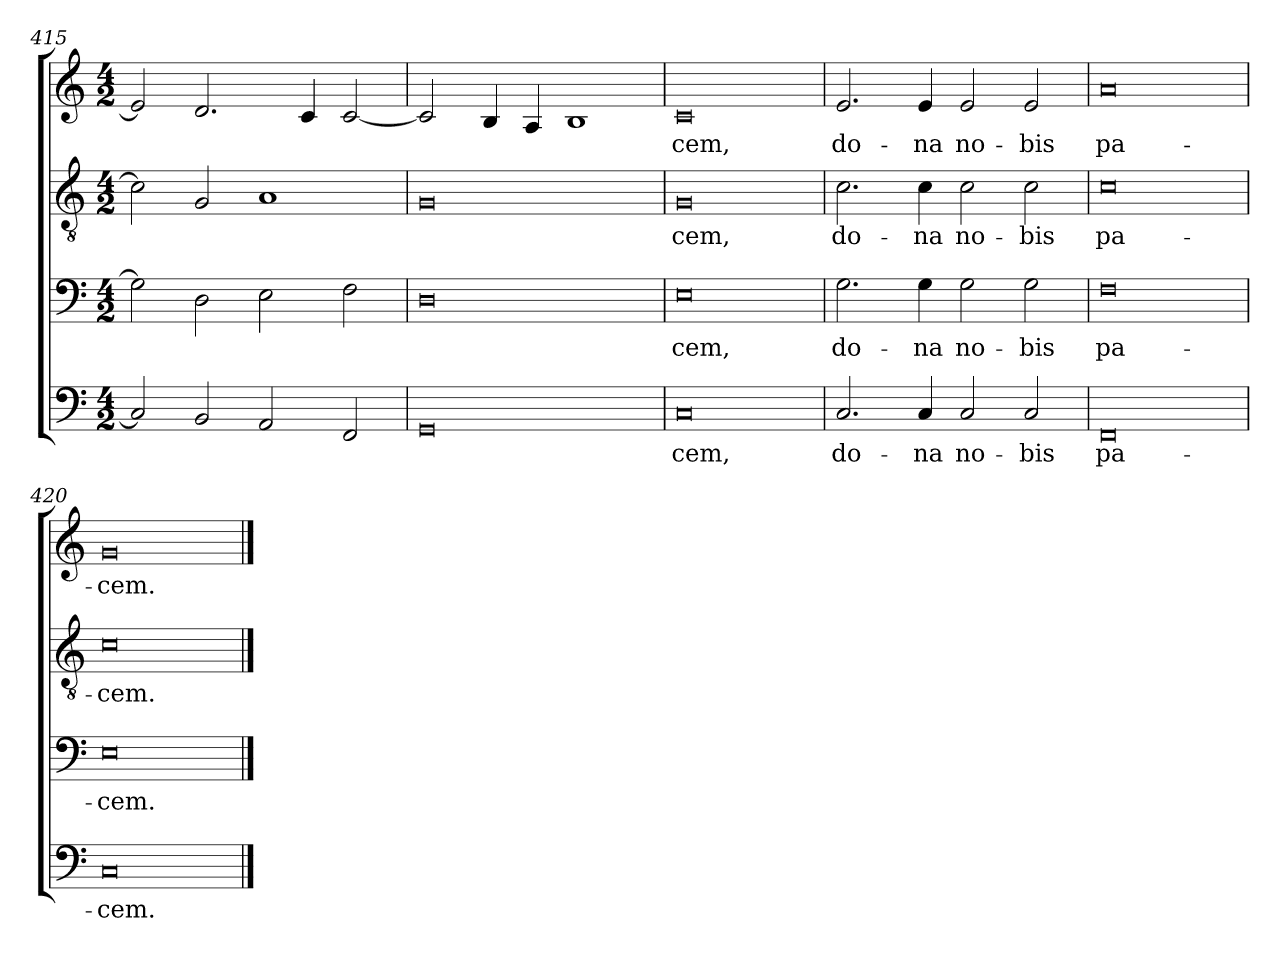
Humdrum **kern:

**kern	**text	**kern	**text	**kern	**text	**kern	**text
*part4	*part4	*part3	*part3	*part2	*part2	*part1	*part1
*staff4	*staff4	*staff3	*staff3	*staff2	*staff2	*staff1	*staff1
*clefF4	*	*clefF4	*	*clefGv2	*	*clefG2	*
*k[]	*	*k[]	*	*k[]	*	*k[]	*
*C:	*	*C:	*	*C:	*	*C:	*
*M4/2	*	*M4/2	*	*M4/2	*	*M4/2	*
=415	=415	=415	=415	=415	=415	=415	=415
2C/]	.	2G\]	.	2c\]	.	2e/]	.
2BB/	.	2D\	.	2G/	.	2.d/	.
2AA/	.	2E\	.	1A	.	.	.
.	.	.	.	.	.	4c/	.
2FF/	.	2F\	.	.	.	[2c/	.
=416	=416	=416	=416	=416	=416	=416	=416
0GG	.	0D	.	0G	.	2c/]	.
.	.	.	.	.	.	4B/	.
.	.	.	.	.	.	4A/	.
.	.	.	.	.	.	1B	.
=417	=417	=417	=417	=417	=417	=417	=417
!	!LO:LY:b	!	!LO:LY:b	!	!LO:LY:b	!	!LO:LY:b
0C	-cem,	0E	-cem,	0G	-cem,	0c	-cem,
!!LO:LB:g=z
=418	=418	=418	=418	=418	=418	=418	=418
!	!LO:LY:b	!	!LO:LY:b	!	!LO:LY:b	!	!LO:LY:b
2.C/	do-	2.G\	do-	2.c\	do-	2.e/	do-
!	!LO:LY:b	!	!LO:LY:b	!	!LO:LY:b	!	!LO:LY:b
4C/	-na	4G\	-na	4c\	-na	4e/	-na
!	!LO:LY:b	!	!LO:LY:b	!	!LO:LY:b	!	!LO:LY:b
2C/	no-	2G\	no-	2c\	no-	2e/	no-
!	!LO:LY:b	!	!LO:LY:b	!	!LO:LY:b	!	!LO:LY:b
2C/	-bis	2G\	-bis	2c\	-bis	2e/	-bis
=419	=419	=419	=419	=419	=419	=419	=419
!	!LO:LY:b	!	!LO:LY:b	!	!LO:LY:b	!	!LO:LY:b
0FF	pa-	0F	pa-	0c	pa-	0a	pa-
=420	=420	=420	=420	=420	=420	=420	=420
!	!LO:LY:b	!	!LO:LY:b	!	!LO:LY:b	!	!LO:LY:b
0C	-cem.	0E	-cem.	0c	-cem.	0g	-cem.
==	==	==	==	==	==	==	==
*-	*-	*-	*-	*-	*-	*-	*-
